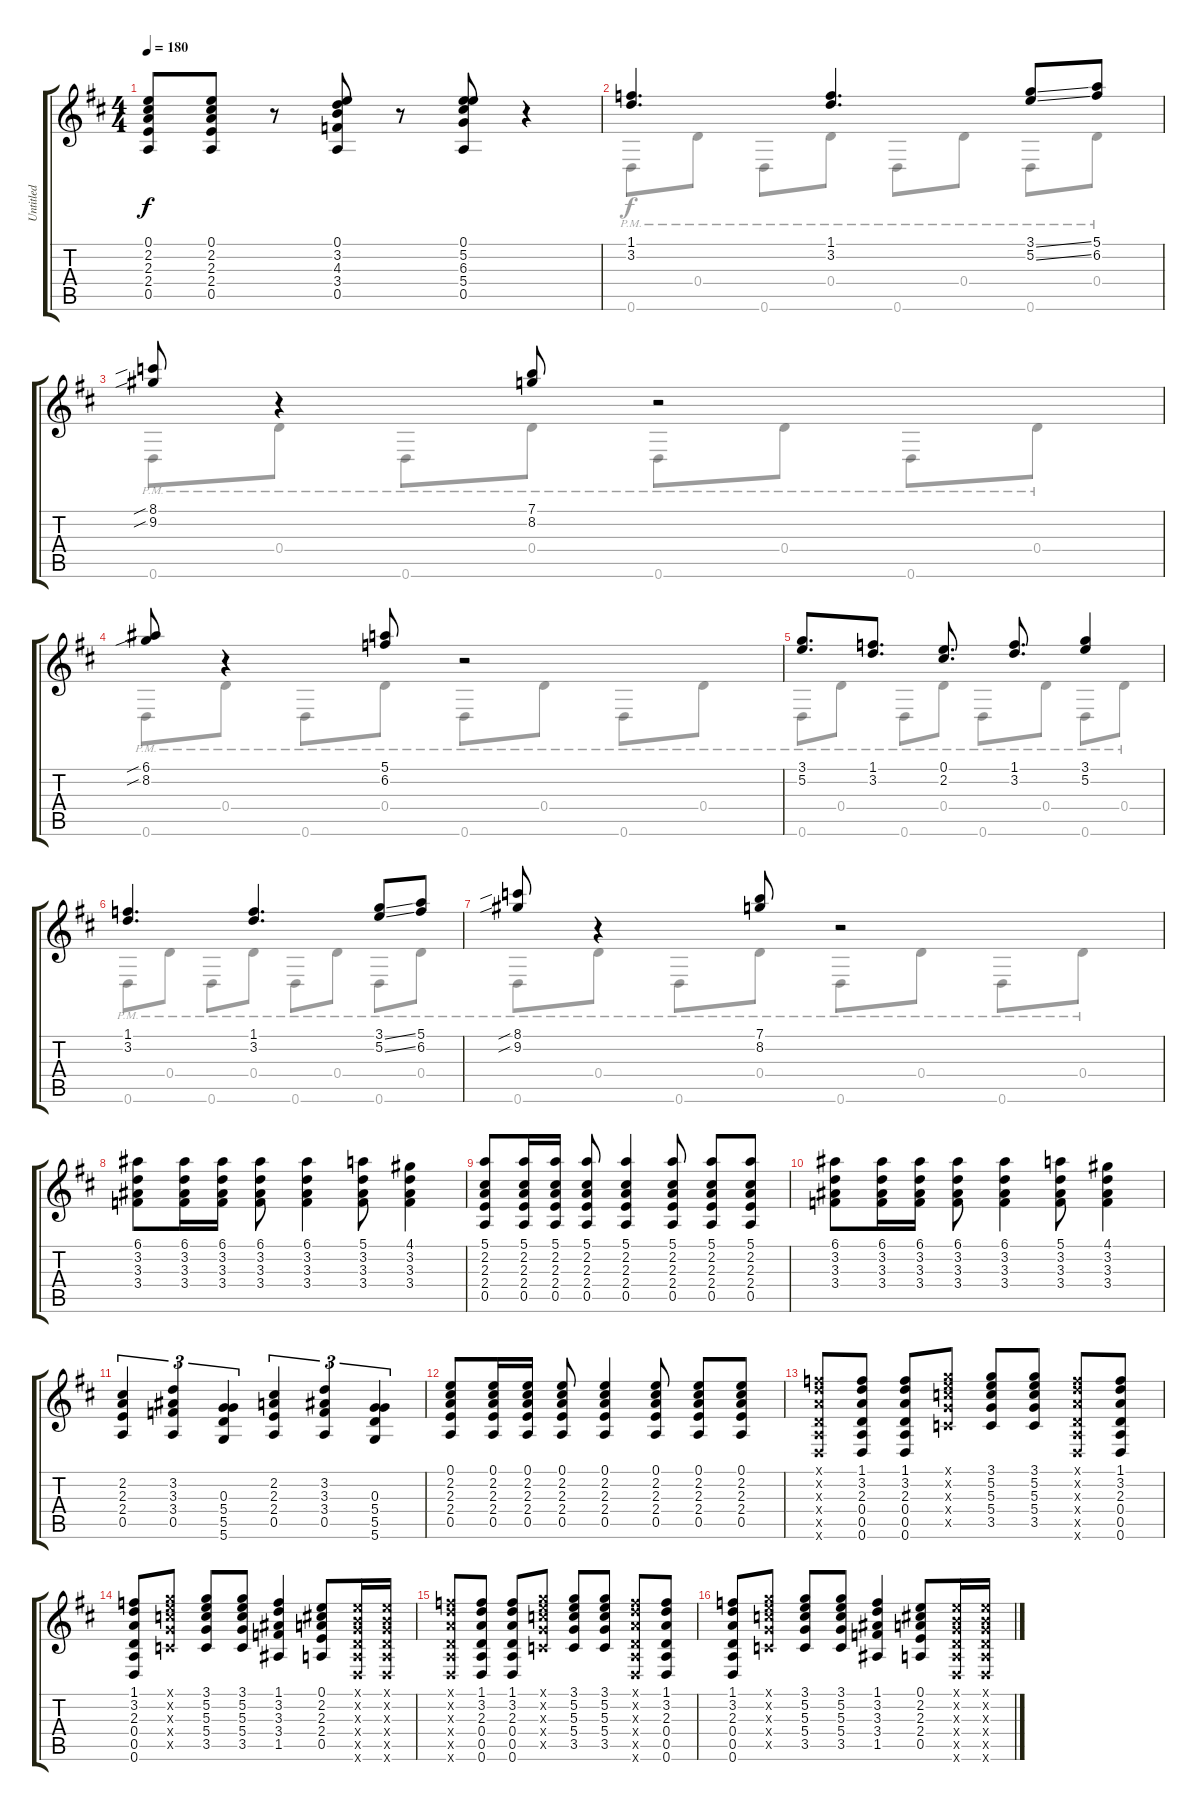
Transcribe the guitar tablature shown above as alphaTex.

\track ("Untitled" "Untitled") {instrument acousticguitarsteel}
\staff {score tabs}
\tuning (E4 B3 G3 D3 A2 D2) {hide}
\voice
\ts (4 4)
\tempo 180
\clef g2
\ks d
(0.1 2.2 2.3 2.4 0.5).8{dy f} (0.1 2.2 2.3 2.4 0.5).8 r.8 (0.1 3.2 4.3 3.4 0.5).8 r.8 (0.1 5.2 6.3 5.4 0.5).8 r.4 |
(1.1 3.2).4{d} (1.1 3.2).4{d} (3.1{ss} 5.2{ss}).8 (5.1 6.2).8 |
(8.1{sib} 9.2{sib}).8 r.4 (7.1 8.2).8 r.2 |
(6.1{sib} 8.2{sib}).8 r.4 (5.1 6.2).8 r.2 |
(3.1 5.2).8{d} (1.1 3.2).8{d} (0.1 2.2).8{d} (1.1 3.2).8{d} (3.1 5.2).4 |
(1.1 3.2).4{d} (1.1 3.2).4{d} (3.1{ss} 5.2{ss}).8 (5.1 6.2).8 |
(8.1{sib} 9.2{sib}).8 r.4 (7.1 8.2).8 r.2 |
(6.1 3.2 3.3 3.4).8 (6.1 3.2 3.3 3.4).16 (6.1 3.2 3.3 3.4).16 (6.1 3.2 3.3 3.4).8 (6.1 3.2 3.3 3.4).4 (5.1 3.2 3.3 3.4).8 (4.1 3.2 3.3 3.4).4 |
(5.1 2.2 2.3 2.4 0.5).8 (5.1 2.2 2.3 2.4 0.5).16 (5.1 2.2 2.3 2.4 0.5).16 (5.1 2.2 2.3 2.4 0.5).8 (5.1 2.2 2.3 2.4 0.5).4 (5.1 2.2 2.3 2.4 0.5).8 (5.1 2.2 2.3 2.4 0.5).8 (5.1 2.2 2.3 2.4 0.5).8 |
(6.1 3.2 3.3 3.4).8 (6.1 3.2 3.3 3.4).16 (6.1 3.2 3.3 3.4).16 (6.1 3.2 3.3 3.4).8 (6.1 3.2 3.3 3.4).4 (5.1 3.2 3.3 3.4).8 (4.1 3.2 3.3 3.4).4 |
(2.2 2.3 2.4 0.5).4{tu (3 2)} (3.2 3.3 3.4 0.5).4{tu (3 2)} (0.3 5.4 5.5 5.6).4{tu (3 2)} (2.2 2.3 2.4 0.5).4{tu (3 2)} (3.2 3.3 3.4 0.5).4{tu (3 2)} (0.3 5.4 5.5 5.6).4{tu (3 2)} |
(0.1 2.2 2.3 2.4 0.5).8 (0.1 2.2 2.3 2.4 0.5).16 (0.1 2.2 2.3 2.4 0.5).16 (0.1 2.2 2.3 2.4 0.5).8 (0.1 2.2 2.3 2.4 0.5).4 (0.1 2.2 2.3 2.4 0.5).8 (0.1 2.2 2.3 2.4 0.5).8 (0.1 2.2 2.3 2.4 0.5).8 |
(1.1{x} 3.2{x} 2.3{x} 0.4{x} 0.5{x} 0.6{x}).8 (1.1 3.2 2.3 0.4 0.5 0.6).8 (1.1 3.2 2.3 0.4 0.5 0.6).8 (3.1{x} 5.2{x} 5.3{x} 5.4{x} 3.5{x}).8 (3.1 5.2 5.3 5.4 3.5).8 (3.1 5.2 5.3 5.4 3.5).8 (1.1{x} 3.2{x} 2.3{x} 0.4{x} 0.5{x} 0.6{x}).8 (1.1 3.2 2.3 0.4 0.5 0.6).8 |
(1.1 3.2 2.3 0.4 0.5 0.6).8 (3.1{x} 5.2{x} 5.3{x} 5.4{x} 3.5{x}).8 (3.1 5.2 5.3 5.4 3.5).8 (3.1 5.2 5.3 5.4 3.5).8 (1.1 3.2 3.3 3.4 1.5).4 (0.1 2.2 2.3 2.4 0.5).8 (0.1{x} 0.2{x} 0.3{x} 0.4{x} 0.5{x} 0.6{x}).16 (0.1{x} 0.2{x} 0.3{x} 0.4{x} 0.5{x} 0.6{x}).16 |
(1.1{x} 3.2{x} 2.3{x} 0.4{x} 0.5{x} 0.6{x}).8 (1.1 3.2 2.3 0.4 0.5 0.6).8 (1.1 3.2 2.3 0.4 0.5 0.6).8 (3.1{x} 5.2{x} 5.3{x} 5.4{x} 3.5{x}).8 (3.1 5.2 5.3 5.4 3.5).8 (3.1 5.2 5.3 5.4 3.5).8 (1.1{x} 3.2{x} 2.3{x} 0.4{x} 0.5{x} 0.6{x}).8 (1.1 3.2 2.3 0.4 0.5 0.6).8 |
(1.1 3.2 2.3 0.4 0.5 0.6).8 (3.1{x} 5.2{x} 5.3{x} 5.4{x} 3.5{x}).8 (3.1 5.2 5.3 5.4 3.5).8 (3.1 5.2 5.3 5.4 3.5).8 (1.1 3.2 3.3 3.4 1.5).4 (0.1 2.2 2.3 2.4 0.5).8 (0.1{x} 0.2{x} 0.3{x} 0.4{x} 0.5{x} 0.6{x}).16 (0.1{x} 0.2{x} 0.3{x} 0.4{x} 0.5{x} 0.6{x}).16
\voice
\clef g2
\ottava regular
\simile none
\ks d
|
0.6{pm}.8 0.4{pm}.8 0.6{pm}.8 0.4{pm}.8 0.6{pm}.8 0.4{pm}.8 0.6{pm}.8 0.4{pm}.8 |
0.6{pm}.8 0.4{pm}.8 0.6{pm}.8 0.4{pm}.8 0.6{pm}.8 0.4{pm}.8 0.6{pm}.8 0.4{pm}.8 |
0.6{pm}.8 0.4{pm}.8 0.6{pm}.8 0.4{pm}.8 0.6{pm}.8 0.4{pm}.8 0.6{pm}.8 0.4{pm}.8 |
0.6{pm}.8 0.4{pm}.8 0.6{pm}.8 0.4{pm}.8 0.6{pm}.8 0.4{pm}.8 0.6{pm}.8 0.4{pm}.8 |
0.6{pm}.8 0.4{pm}.8 0.6{pm}.8 0.4{pm}.8 0.6{pm}.8 0.4{pm}.8 0.6{pm}.8 0.4{pm}.8 |
0.6{pm}.8 0.4{pm}.8 0.6{pm}.8 0.4{pm}.8 0.6{pm}.8 0.4{pm}.8 0.6{pm}.8 0.4{pm}.8 |
|
|
|
|
|
|
|
|
